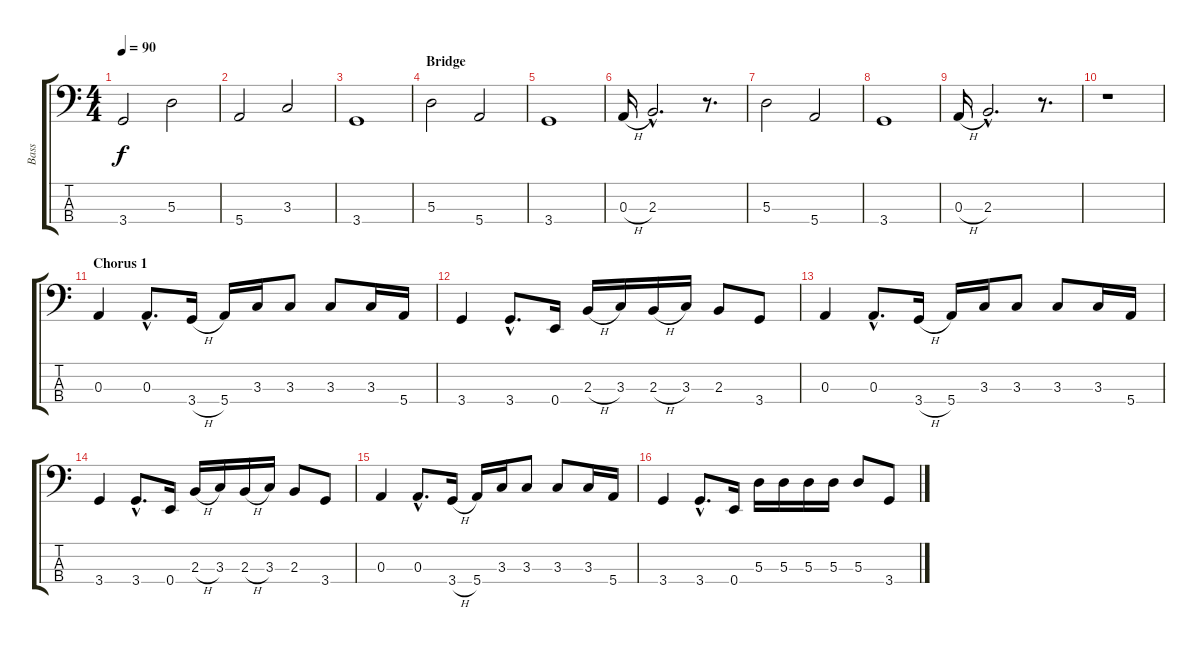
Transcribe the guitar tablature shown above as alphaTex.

\track ("Bass" "Bass") {instrument electricbassfinger}
\staff {score tabs}
\tuning (G2 D2 A1 E1) {hide}
\ts (4 4)
\tempo 90
\clef f4
\ks c
3.4.2{dy f} 5.3.2 |
5.4.2 3.3.2 |
3.4.1 |
\section ("" "Bridge")
5.3.2 5.4.2 |
3.4.1 |
0.3{h}.16 2.3{hac}.2{d} r.8{d} |
5.3.2 5.4.2 |
3.4.1 |
0.3{h}.16 2.3{hac}.2{d} r.8{d} |
r.1 |
\section ("" "Chorus 1")
0.3.4 0.3{hac}.8{d} 3.4{h}.16 5.4.16 3.3.16 3.3.8 3.3.8 3.3.16 5.4.16 |
3.4.4 3.4{hac}.8{d} 0.4.16 2.3{h}.16 3.3.16 2.3{h}.16 3.3.16 2.3.8 3.4.8 |
0.3.4 0.3{hac}.8{d} 3.4{h}.16 5.4.16 3.3.16 3.3.8 3.3.8 3.3.16 5.4.16 |
3.4.4 3.4{hac}.8{d} 0.4.16 2.3{h}.16 3.3.16 2.3{h}.16 3.3.16 2.3.8 3.4.8 |
0.3.4 0.3{hac}.8{d} 3.4{h}.16 5.4.16 3.3.16 3.3.8 3.3.8 3.3.16 5.4.16 |
3.4.4 3.4{hac}.8{d} 0.4.16 5.3.16 5.3.16 5.3.16 5.3.16 5.3.8 3.4.8
